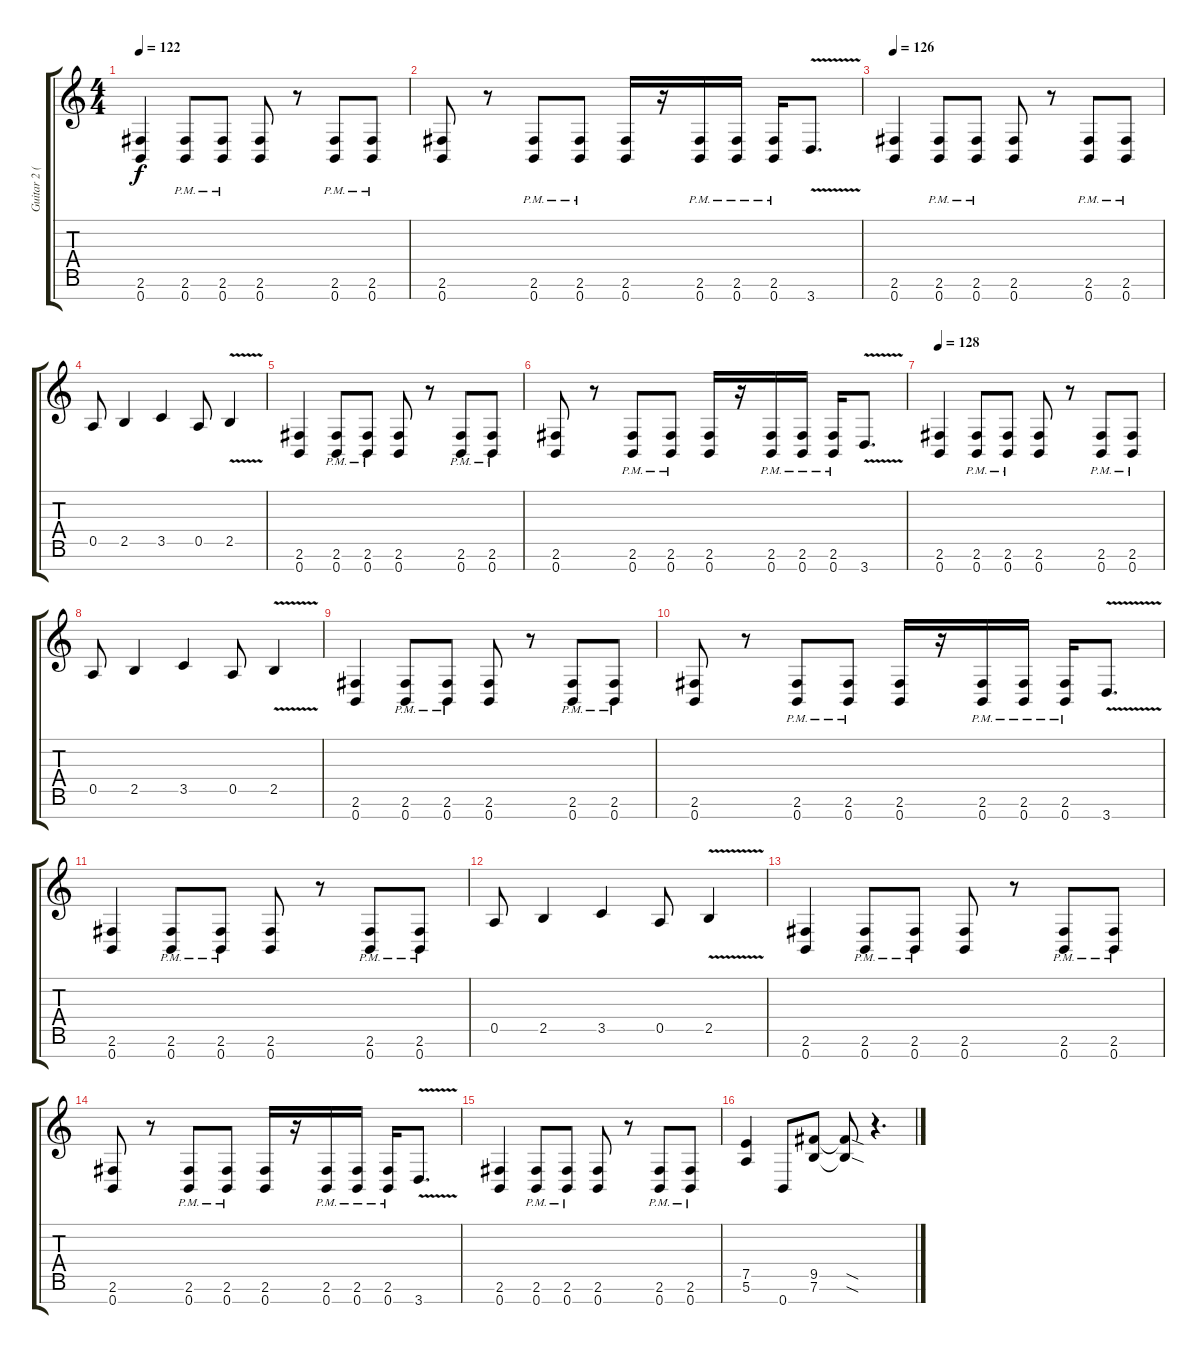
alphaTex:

\track ("Guitar 2 (Distortion)" "Guitar 2 (") {instrument distortionguitar}
\staff {score tabs}
\tuning (E4 B3 G3 D3 A2 E2 B1) {hide}
\ts (4 4)
\tempo 122
\clef g2
\ks c
(2.6 0.7).4{dy f} (2.6{pm} 0.7{pm}).8 (2.6{pm} 0.7{pm}).8 (2.6 0.7).8 r.8 (2.6{pm} 0.7{pm}).8 (2.6{pm} 0.7{pm}).8 |
(2.6 0.7).8 r.8 (2.6{pm} 0.7{pm}).8 (2.6{pm} 0.7{pm}).8 (2.6 0.7).16 r.16 (2.6{pm} 0.7{pm}).16 (2.6{pm} 0.7{pm}).16 (2.6{pm} 0.7{pm}).16 3.7{v}.8{d} |
\tempo 126
(2.6 0.7).4 (2.6{pm} 0.7{pm}).8 (2.6{pm} 0.7{pm}).8 (2.6 0.7).8 r.8 (2.6{pm} 0.7{pm}).8 (2.6{pm} 0.7{pm}).8 |
0.5.8 2.5.4 3.5.4 0.5.8 2.5{v}.4 |
(2.6 0.7).4 (2.6{pm} 0.7{pm}).8 (2.6{pm} 0.7{pm}).8 (2.6 0.7).8 r.8 (2.6{pm} 0.7{pm}).8 (2.6{pm} 0.7{pm}).8 |
(2.6 0.7).8 r.8 (2.6{pm} 0.7{pm}).8 (2.6{pm} 0.7{pm}).8 (2.6 0.7).16 r.16 (2.6{pm} 0.7{pm}).16 (2.6{pm} 0.7{pm}).16 (2.6{pm} 0.7{pm}).16 3.7{v}.8{d} |
\tempo 128
(2.6 0.7).4 (2.6{pm} 0.7{pm}).8 (2.6{pm} 0.7{pm}).8 (2.6 0.7).8 r.8 (2.6{pm} 0.7{pm}).8 (2.6{pm} 0.7{pm}).8 |
0.5.8 2.5.4 3.5.4 0.5.8 2.5{v}.4 |
(2.6 0.7).4 (2.6{pm} 0.7{pm}).8 (2.6{pm} 0.7{pm}).8 (2.6 0.7).8 r.8 (2.6{pm} 0.7{pm}).8 (2.6{pm} 0.7{pm}).8 |
(2.6 0.7).8 r.8 (2.6{pm} 0.7{pm}).8 (2.6{pm} 0.7{pm}).8 (2.6 0.7).16 r.16 (2.6{pm} 0.7{pm}).16 (2.6{pm} 0.7{pm}).16 (2.6{pm} 0.7{pm}).16 3.7{v}.8{d} |
(2.6 0.7).4 (2.6{pm} 0.7{pm}).8 (2.6{pm} 0.7{pm}).8 (2.6 0.7).8 r.8 (2.6{pm} 0.7{pm}).8 (2.6{pm} 0.7{pm}).8 |
0.5.8 2.5.4 3.5.4 0.5.8 2.5{v}.4 |
(2.6 0.7).4 (2.6{pm} 0.7{pm}).8 (2.6{pm} 0.7{pm}).8 (2.6 0.7).8 r.8 (2.6{pm} 0.7{pm}).8 (2.6{pm} 0.7{pm}).8 |
(2.6 0.7).8 r.8 (2.6{pm} 0.7{pm}).8 (2.6{pm} 0.7{pm}).8 (2.6 0.7).16 r.16 (2.6{pm} 0.7{pm}).16 (2.6{pm} 0.7{pm}).16 (2.6{pm} 0.7{pm}).16 3.7{v}.8{d} |
(2.6 0.7).4 (2.6{pm} 0.7{pm}).8 (2.6{pm} 0.7{pm}).8 (2.6 0.7).8 r.8 (2.6{pm} 0.7{pm}).8 (2.6{pm} 0.7{pm}).8 |
(7.5 5.6).4 0.7.8 (9.5 7.6).8 (9.5{sod t} 7.6{sod t}).8 r.4{d}
